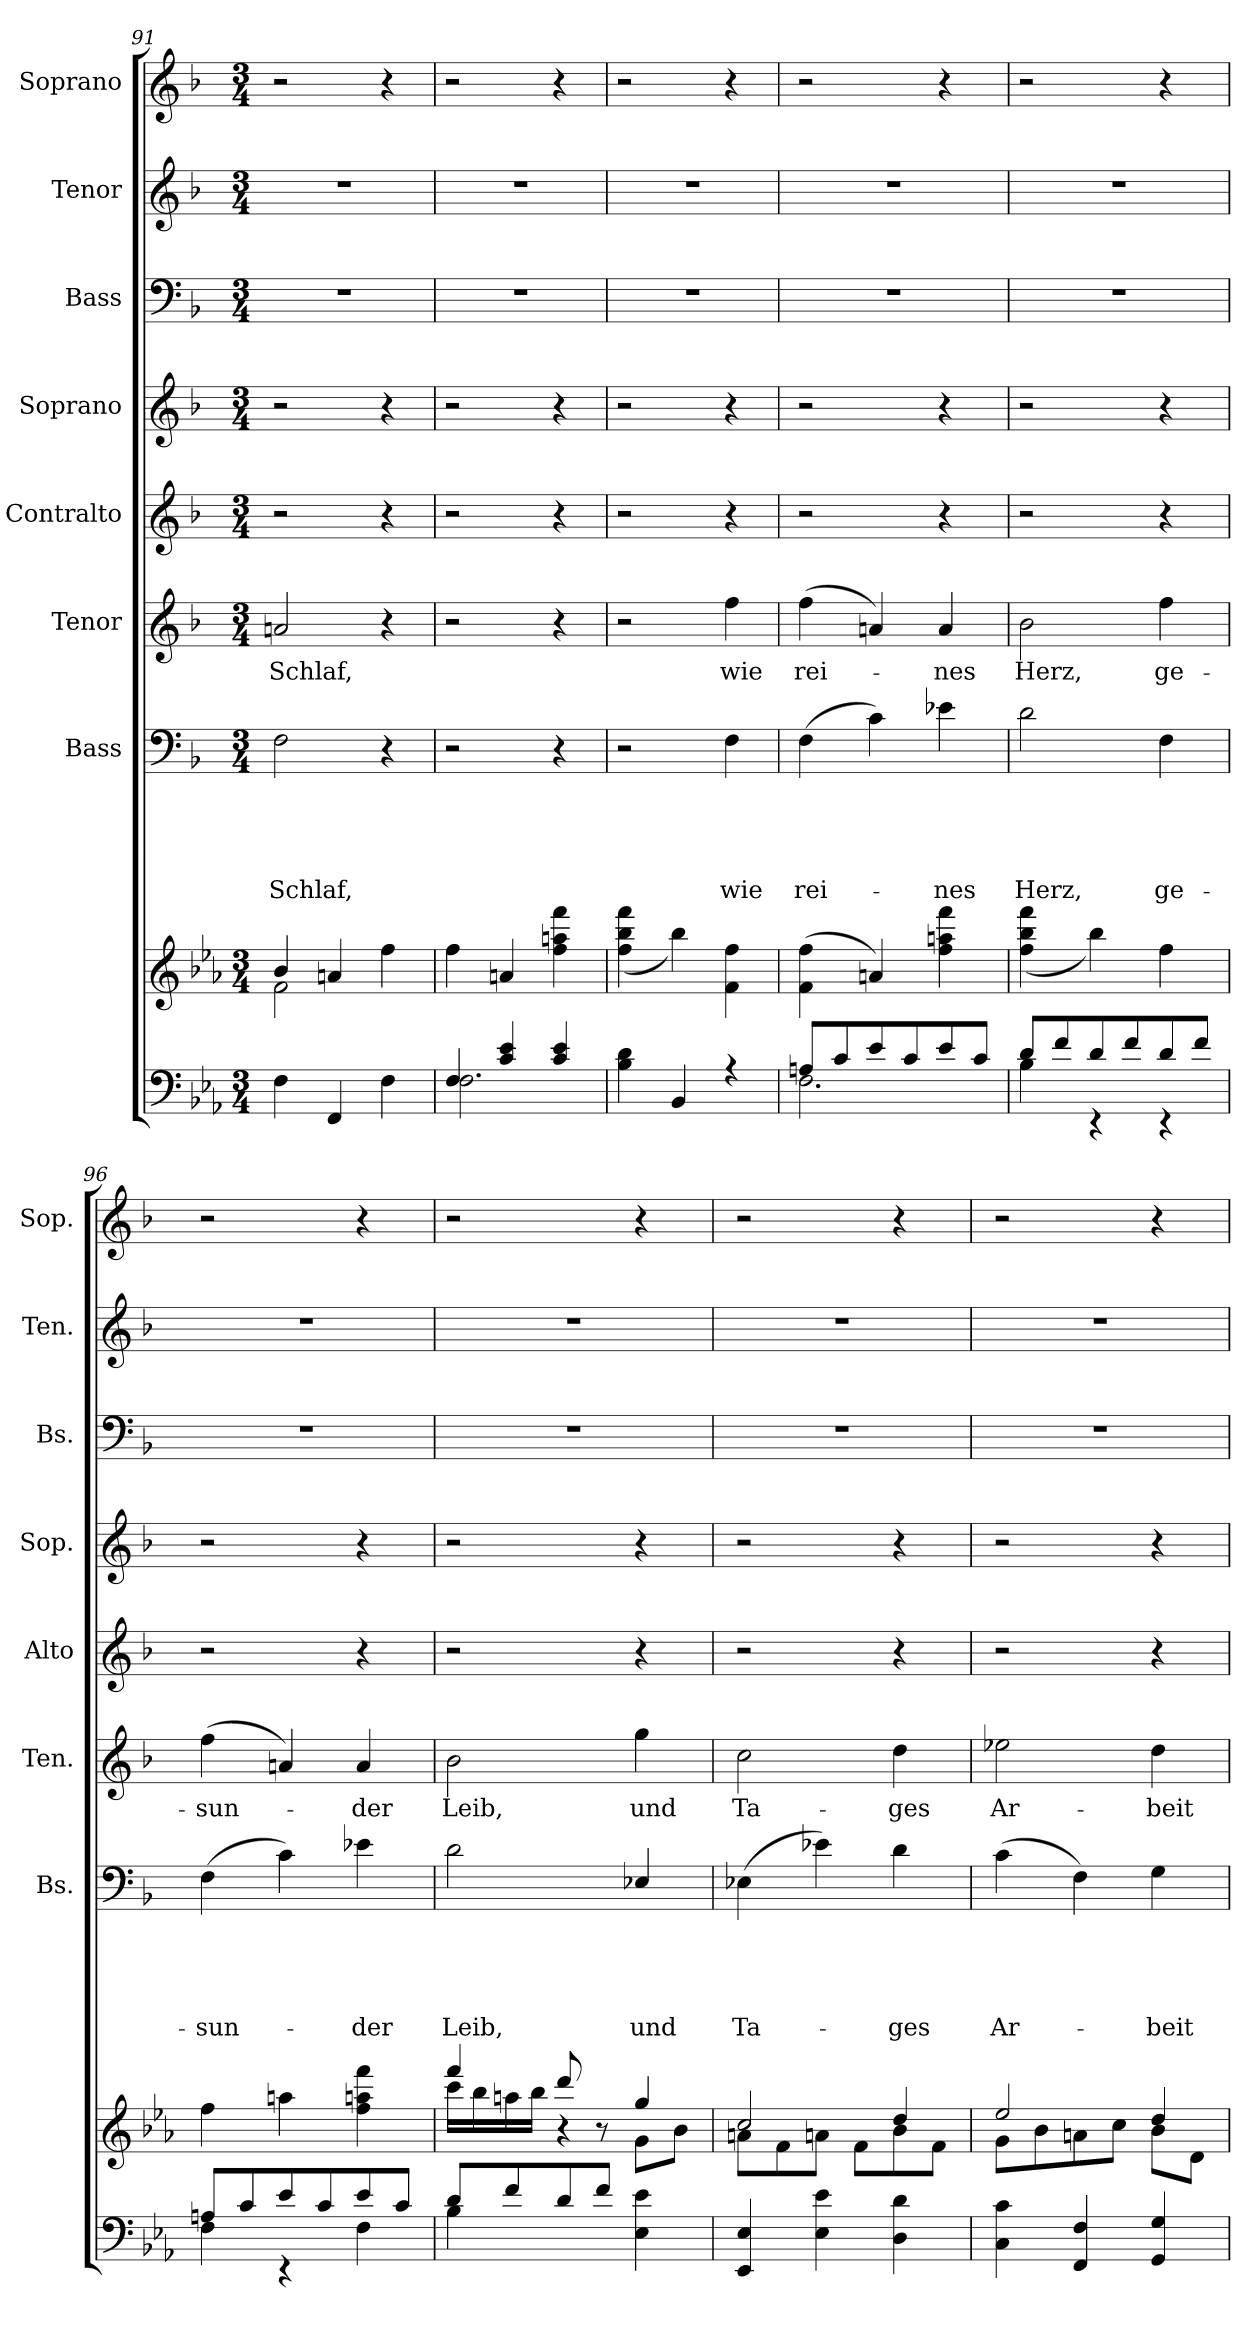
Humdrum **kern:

**kern	**kern	**kern	**text	**text	**text	**text	**text	**kern	**text	**kern	**kern	**kern	**kern	**kern
*part9	*part8	*part7	*part7	*part7	*part7	*part7	*part7	*part6	*part6	*part5	*part4	*part3	*part2	*part1
*staff9	*staff8	*staff7	*staff7	*staff7	*staff7	*staff7	*staff7	*staff6	*staff6	*staff5	*staff4	*staff3	*staff2	*staff1
*	*	*I"Bass	*	*	*	*	*	*I"Tenor	*	*I"Contralto	*I"Soprano	*I"Bass	*I"Tenor	*I"Soprano
*	*	*I'Bs.	*	*	*	*	*	*I'Ten.	*	*I'Alto	*I'Sop.	*I'Bs.	*I'Ten.	*I'Sop.
*clefF4	*clefG2	*clefF4	*	*	*	*	*	*clefG2	*	*clefG2	*clefG2	*clefF4	*clefG2	*clefG2
*	*	*	*	*	*	*	*	*ITrd7c12	*	*	*	*	*ITrd7c12	*
*k[b-e-a-]	*k[b-e-a-]	*k[b-]	*	*	*	*	*	*k[b-]	*	*k[b-]	*k[b-]	*k[b-]	*k[b-]	*k[b-]
*E-:	*E-:	*F:	*	*	*	*	*	*F:	*	*F:	*F:	*F:	*F:	*F:
*M3/4	*M3/4	*M3/4	*	*	*	*	*	*M3/4	*	*M3/4	*M3/4	*M3/4	*M3/4	*M3/4
=91	=91	=91	=91	=91	=91	=91	=91	=91	=91	=91	=91	=91	=91	=91
*^	*^	*	*	*	*	*	*	*	*	*	*	*	*	*
*	*	*	*^	*	*	*	*	*	*	*	*	*	*	*	*	*
*	*	*	*	*^	*	*	*	*	*	*	*	*	*	*	*	*	*
!	!	!	!	!	!	!	!	!	!	!	!LO:LY:b	!	!LO:LY:b	!	!	!	!	!
4F\	2.ryy	2.ryy	2.ryy	2f\	4b-/	2F\	.	.	.	.	Schlaf,	2An/	Schlaf,	2r	2r	2.r	2.r	2r
4FF/	.	.	.	.	4an/	.	.	.	.	.	.	.	.	.	.	.	.	.
4F\	.	.	.	4ryy	4ff\	4r	.	.	.	.	.	4r	.	4r	4r	.	.	4r
=92	=92	=92	=92	=92	=92	=92	=92	=92	=92	=92	=92	=92	=92	=92	=92	=92	=92	=92
4F/	2.F\	2.ryy	2.ryy	2.ryy	4ff\	2r	.	.	.	.	.	2r	.	2r	2r	2.r	2.r	2r
4c/ 4e-/	.	.	.	.	4an/	.	.	.	.	.	.	.	.	.	.	.	.	.
4c/ 4e-/	.	.	.	.	4ff\ 4aan\ 4fff\	4r	.	.	.	.	.	4r	.	4r	4r	.	.	4r
=93	=93	=93	=93	=93	=93	=93	=93	=93	=93	=93	=93	=93	=93	=93	=93	=93	=93	=93
4B-\ 4d\	2.ryy	2.ryy	2.ryy	2.ryy	(>4ff\ 4bb-\ 4fff\	2r	.	.	.	.	.	2r	.	2r	2r	2.r	2.r	2r
4BB-/	.	.	.	.	4bb-\)	.	.	.	.	.	.	.	.	.	.	.	.	.
!	!	!	!	!	!	!	!	!	!	!	!LO:LY:b	!	!LO:LY:b	!	!	!	!	!
4r	.	.	.	.	4f\ 4ff\	4F\	.	.	.	.	wie	4f\	wie	4r	4r	.	.	4r
=94	=94	=94	=94	=94	=94	=94	=94	=94	=94	=94	=94	=94	=94	=94	=94	=94	=94	=94
!	!	!	!	!	!	!	!	!	!	!	!LO:LY:b	!	!LO:LY:b	!	!	!	!	!
8An/L	2.F\	2.ryy	2.ryy	2.ryy	(<4f\ 4ff\	(>4F\	.	.	.	.	rei-	(>4f\	rei-	2r	2r	2.r	2.r	2r
8c/	.	.	.	.	.	.	.	.	.	.	.	.	.	.	.	.	.	.
8e-/	.	.	.	.	4an/)	4c\)	.	.	.	.	.	4An/)	.	.	.	.	.	.
8c/	.	.	.	.	.	.	.	.	.	.	.	.	.	.	.	.	.	.
!	!	!	!	!	!	!	!	!	!	!	!LO:LY:b	!	!LO:LY:b	!	!	!	!	!
8e-/	.	.	.	.	4ff\ 4aan\ 4fff\	4e-\	.	.	.	.	-nes	4A/	-nes	4r	4r	.	.	4r
8c/J	.	.	.	.	.	.	.	.	.	.	.	.	.	.	.	.	.	.
=95	=95	=95	=95	=95	=95	=95	=95	=95	=95	=95	=95	=95	=95	=95	=95	=95	=95	=95
!	!	!	!	!	!	!	!	!	!	!	!LO:LY:b	!	!LO:LY:b	!	!	!	!	!
8d/L	4B-\	2.ryy	2.ryy	2.ryy	(>4ff\ 4bb-\ 4fff\	2d\	.	.	.	.	Herz,	2B-\	Herz,	2r	2r	2.r	2.r	2r
8f/	.	.	.	.	.	.	.	.	.	.	.	.	.	.	.	.	.	.
8d/	4rEE	.	.	.	4bb-\)	.	.	.	.	.	.	.	.	.	.	.	.	.
8f/	.	.	.	.	.	.	.	.	.	.	.	.	.	.	.	.	.	.
!	!	!	!	!	!	!	!	!	!	!	!LO:LY:b	!	!LO:LY:b	!	!	!	!	!
8d/	4rEE	.	.	.	4ff\	4F\	.	.	.	.	ge-	4f\	ge-	4r	4r	.	.	4r
8f/J	.	.	.	.	.	.	.	.	.	.	.	.	.	.	.	.	.	.
!!LO:PB:g=z
=96	=96	=96	=96	=96	=96	=96	=96	=96	=96	=96	=96	=96	=96	=96	=96	=96	=96	=96
!	!	!	!	!	!	!	!	!	!	!	!LO:LY:b	!	!LO:LY:b	!	!	!	!	!
8An/L	4F\	2.ryy	2.ryy	2.ryy	4ff\	(>4F\	.	.	.	.	-sun-	(>4f\	-sun-	2r	2r	2.r	2.r	2r
8c/	.	.	.	.	.	.	.	.	.	.	.	.	.	.	.	.	.	.
8e-/	4rEE	.	.	.	4aan\	4c\)	.	.	.	.	.	4An/)	.	.	.	.	.	.
8c/	.	.	.	.	.	.	.	.	.	.	.	.	.	.	.	.	.	.
!	!	!	!	!	!	!	!	!	!	!	!LO:LY:b	!	!LO:LY:b	!	!	!	!	!
8e-/	4F\	.	.	.	4ff\ 4aani\ 4fff\	4e-\	.	.	.	.	-der	4A/	-der	4r	4r	.	.	4r
8c/J	.	.	.	.	.	.	.	.	.	.	.	.	.	.	.	.	.	.
=97	=97	=97	=97	=97	=97	=97	=97	=97	=97	=97	=97	=97	=97	=97	=97	=97	=97	=97
!	!	!	!	!	!	!	!	!	!	!	!LO:LY:b	!	!LO:LY:b	!	!	!	!	!
8d/L	4B-\	2.ryy	2.ryy	4fff/	16ccc\LL	2d\	.	.	.	.	Leib,	2B-\	Leib,	2r	2r	2.r	2.r	2r
.	.	.	.	.	16bb-\	.	.	.	.	.	.	.	.	.	.	.	.	.
8f/	.	.	.	.	16aan\	.	.	.	.	.	.	.	.	.	.	.	.	.
.	.	.	.	.	16bb-\JJ	.	.	.	.	.	.	.	.	.	.	.	.	.
8d/	2ryy	.	.	8ddd/	4r	.	.	.	.	.	.	.	.	.	.	.	.	.
8f/J	.	.	.	8r	.	.	.	.	.	.	.	.	.	.	.	.	.	.
!	!	!	!	!	!	!	!	!	!	!	!LO:LY:b	!	!LO:LY:b	!	!	!	!	!
4E-\ 4e-\	.	.	.	4gg/	8g\L	4E-/	.	.	.	.	und	4g\	und	4r	4r	.	.	4r
.	.	.	.	.	8b-\J	.	.	.	.	.	.	.	.	.	.	.	.	.
=98	=98	=98	=98	=98	=98	=98	=98	=98	=98	=98	=98	=98	=98	=98	=98	=98	=98	=98
!	!	!	!	!	!	!	!	!	!	!	!LO:LY:b	!	!LO:LY:b	!	!	!	!	!
4EE-/ 4E-/	2.ryy	2.ryy	2.ryy	2cc/	8an\L	(>4E-\	.	.	.	.	Ta-	2c\	Ta-	2r	2r	2.r	2.r	2r
.	.	.	.	.	8f\	.	.	.	.	.	.	.	.	.	.	.	.	.
4E-\ 4e-\	.	.	.	.	8ani\J	4e-\)	.	.	.	.	.	.	.	.	.	.	.	.
.	.	.	.	.	8f\L	.	.	.	.	.	.	.	.	.	.	.	.	.
!	!	!	!	!	!	!	!	!	!	!	!LO:LY:b	!	!LO:LY:b	!	!	!	!	!
4D\ 4d\	.	.	.	4dd/	8b-\	4d\	.	.	.	.	-ges	4d\	-ges	4r	4r	.	.	4r
.	.	.	.	.	8f\J	.	.	.	.	.	.	.	.	.	.	.	.	.
=99	=99	=99	=99	=99	=99	=99	=99	=99	=99	=99	=99	=99	=99	=99	=99	=99	=99	=99
!	!	!	!	!	!	!	!	!	!	!	!LO:LY:b	!	!LO:LY:b	!	!	!	!	!
4C\ 4c\	2.ryy	2.ryy	2.ryy	2ee-/	8g\L	(>4c\	.	.	.	.	Ar-	2e-\	Ar-	2r	2r	2.r	2.r	2r
.	.	.	.	.	8b-\	.	.	.	.	.	.	.	.	.	.	.	.	.
4FF/ 4F/	.	.	.	.	8an\	4F\)	.	.	.	.	.	.	.	.	.	.	.	.
.	.	.	.	.	8cc\J	.	.	.	.	.	.	.	.	.	.	.	.	.
!	!	!	!	!	!	!	!	!	!	!	!LO:LY:b	!	!LO:LY:b	!	!	!	!	!
4GG/ 4G/	.	.	.	4dd/	8b-\L	4G\	.	.	.	.	-beit	4d\	-beit	4r	4r	.	.	4r
.	.	.	.	.	8d\J	.	.	.	.	.	.	.	.	.	.	.	.	.
*v	*v	*	*	*	*	*	*	*	*	*	*	*	*	*	*	*	*	*
*	*v	*v	*v	*v	*	*	*	*	*	*	*	*	*	*	*	*	*
=	=	=	=	=	=	=	=	=	=	=	=	=	=	=
*-	*-	*-	*-	*-	*-	*-	*-	*-	*-	*-	*-	*-	*-	*-
